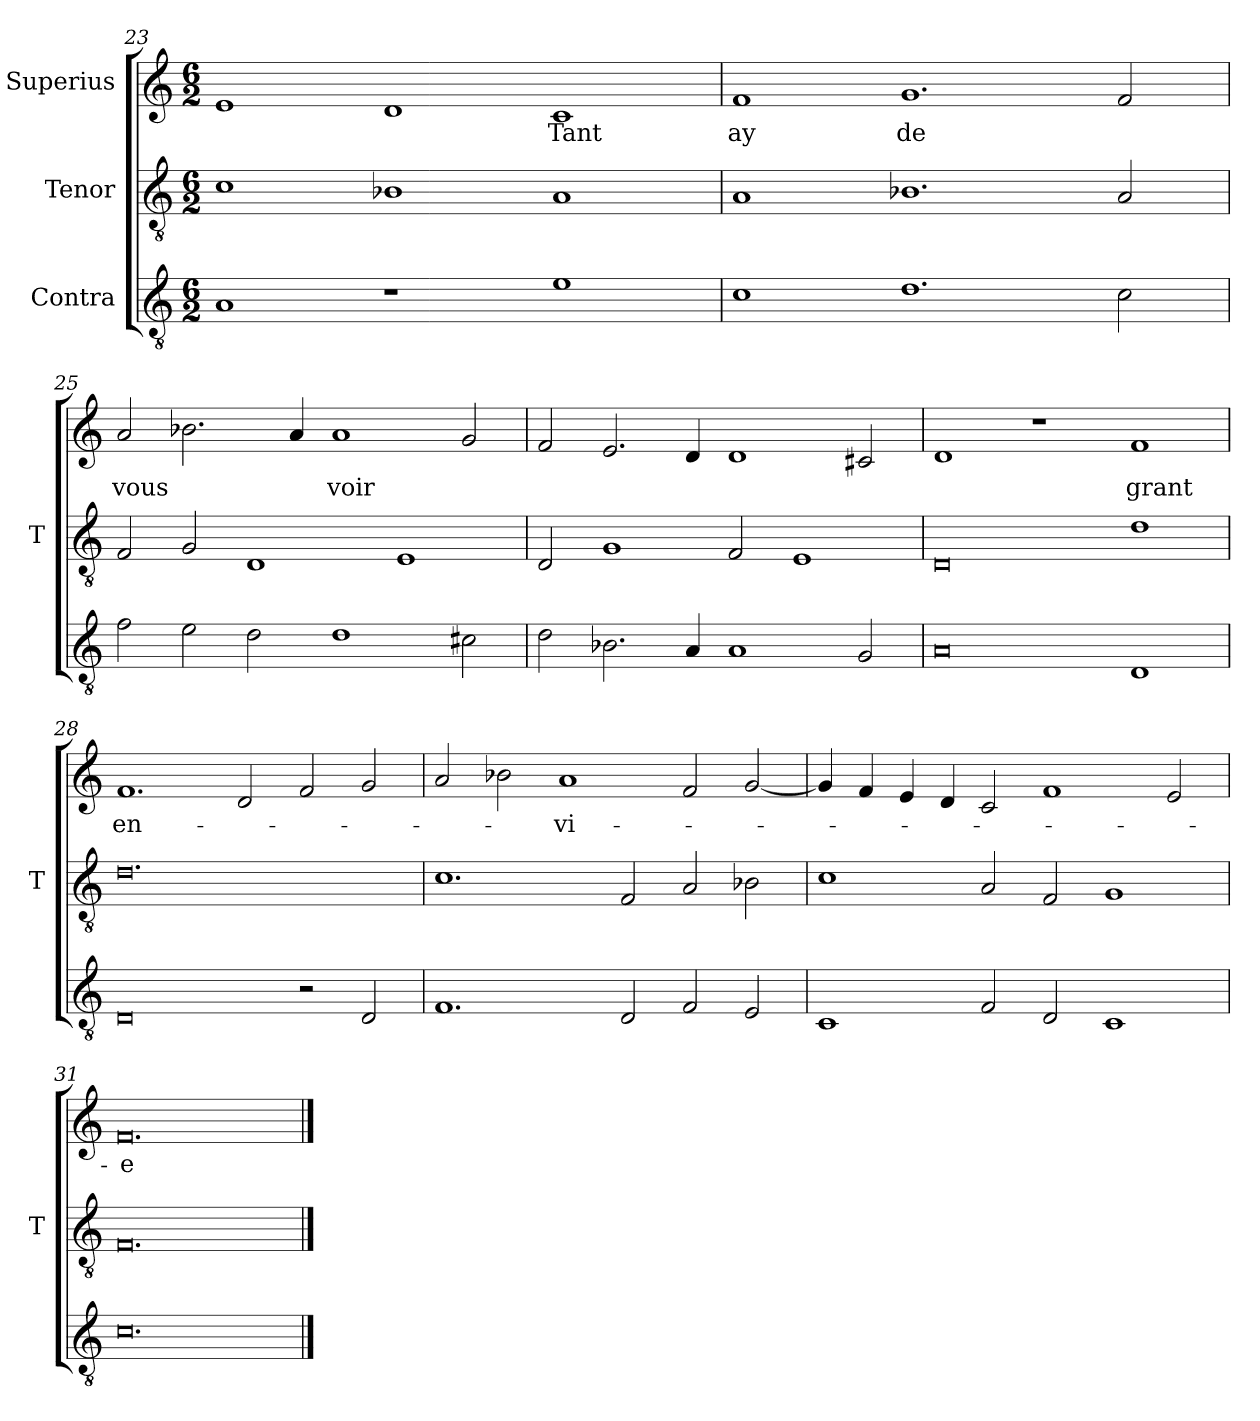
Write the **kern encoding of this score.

**kern	**kern	**kern	**text
*part3	*part2	*part1	*part1
*staff3	*staff2	*staff1	*staff1
*I"Contra	*I"Tenor	*I"Superius	*
*	*I'T	*	*
*clefGv2	*clefGv2	*clefG2	*
*M6/2	*M6/2	*M6/2	*
=23	=23	=23	=23
1A	1c	1e	.
1r	1B-X	1d	.
1e	1A	1c	-Tant
=24	=24	=24	=24
1c	1A	1f	-ay
1.d	1.B-X	1.g	-de
2c	2A	2f	.
=25	=25	=25	=25
2f	2F	2a	-vous
2e	2G	2.b-X	.
2d	1D	.	.
.	.	4a	.
1d	.	1a	-voir
.	1E	.	.
2c#X	.	2g	.
=26	=26	=26	=26
2d	2D	2f	.
2.B-X	1G	2.e	.
4A	.	4d	.
1A	2F	1d	.
.	1E	.	.
2G	.	2c#X	.
=27	=27	=27	=27
0A	0D	1d	.
.	.	1r	.
1D	1d	1f	-grant
=28	=28	=28	=28
0D	0.d	1.f	en-
.	.	2d	.
2r	.	2f	.
2D	.	2g	.
=29	=29	=29	=29
1.F	1.c	2a	.
.	.	2b-X	.
.	.	1a	-vi-
2D	2F	.	.
2F	2A	2f	.
2E	2B-X	[2g	.
=30	=30	=30	=30
1C	1c	4g]	.
.	.	4f	.
.	.	4e	.
.	.	4d	.
2F	2A	2c	.
2D	2F	1f	.
1C	1G	.	.
.	.	2e	.
=31	=31	=31	=31
0.c	0.F	0.f	-e
==	==	==	==
*-	*-	*-	*-
